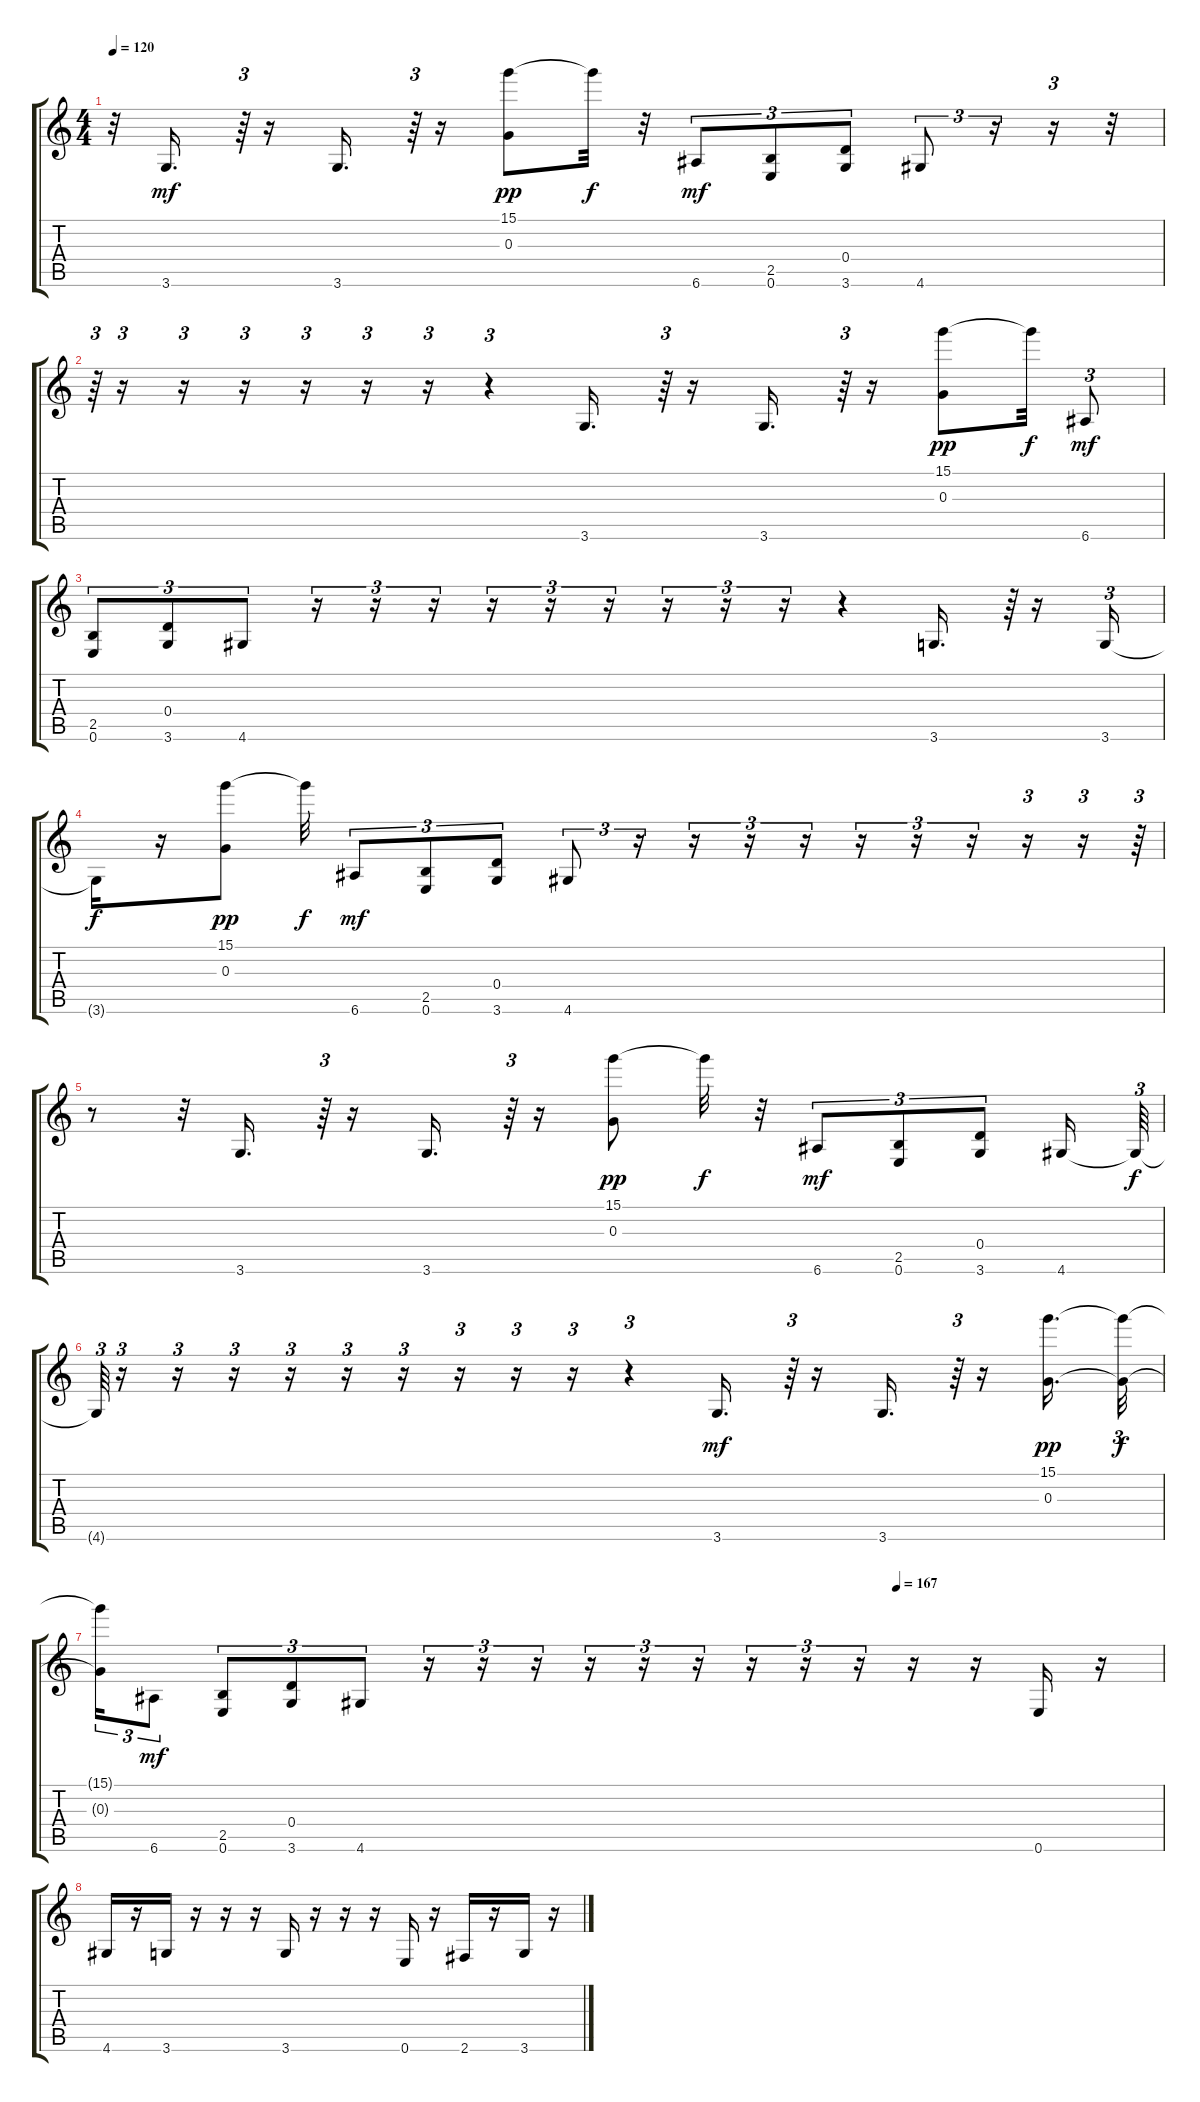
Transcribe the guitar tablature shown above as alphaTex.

\track "" {instrument distortionguitar}
\staff {score tabs}
\tuning (E4 B3 G3 D3 A2 E2) {hide}
\ts (4 4)
\tempo 120
\clef g2
\ks c
r.32{dy mf} 3.6.16{d} r.64{tu (3 2)} r.16 3.6.16{d} r.64{tu (3 2)} r.16 (15.1 0.3).8{dy pp} 15.1{t}.32{dy f} r.32 6.6.8{tu (3 2) dy mf} (2.5 0.6).8{tu (3 2)} (0.4 3.6).8{tu (3 2)} 4.6.8{tu (3 2)} r.16{tu (3 2)} r.16{tu (3 2)} r.32 |
r.64{tu (3 2)} r.16{tu (3 2)} r.16{tu (3 2)} r.16{tu (3 2)} r.16{tu (3 2)} r.16{tu (3 2)} r.16{tu (3 2)} r.4{tu (3 2)} 3.6.16{d} r.64{tu (3 2)} r.16 3.6.16{d} r.64{tu (3 2)} r.16 (15.1 0.3).8{dy pp} 15.1{t}.32{dy f} 6.6.8{tu (3 2) dy mf} |
(2.5 0.6).8{tu (3 2)} (0.4 3.6).8{tu (3 2)} 4.6.8{tu (3 2)} r.16{tu (3 2)} r.16{tu (3 2)} r.16{tu (3 2)} r.16{tu (3 2)} r.16{tu (3 2)} r.16{tu (3 2)} r.16{tu (3 2)} r.16{tu (3 2)} r.16{tu (3 2)} r.4{tu (3 2)} 3.6.16{d} r.64{tu (3 2)} r.16 3.6.16{tu (3 2)} |
3.6{t}.16{dy f} r.16 (15.1 0.3).8{dy pp} 15.1{t}.32{dy f} 6.6.8{tu (3 2) dy mf} (2.5 0.6).8{tu (3 2)} (0.4 3.6).8{tu (3 2)} 4.6.8{tu (3 2)} r.16{tu (3 2)} r.16{tu (3 2)} r.16{tu (3 2)} r.16{tu (3 2)} r.16{tu (3 2)} r.16{tu (3 2)} r.16{tu (3 2)} r.16{tu (3 2)} r.16{tu (3 2)} r.64{tu (3 2)} |
r.8 r.32 3.6.16{d} r.64{tu (3 2)} r.16 3.6.16{d} r.64{tu (3 2)} r.16 (15.1 0.3).8{dy pp} 15.1{t}.32{dy f} r.32 6.6.8{tu (3 2) dy mf} (2.5 0.6).8{tu (3 2)} (0.4 3.6).8{tu (3 2)} 4.6.16 4.6{t}.64{tu (3 2) dy f} |
4.6{t}.64{tu (3 2)} r.16{tu (3 2)} r.16{tu (3 2)} r.16{tu (3 2)} r.16{tu (3 2)} r.16{tu (3 2)} r.16{tu (3 2)} r.16{tu (3 2)} r.16{tu (3 2)} r.16{tu (3 2)} r.4{tu (3 2)} 3.6.16{d dy mf} r.64{tu (3 2)} r.16 3.6.16{d} r.64{tu (3 2)} r.16 (15.1 0.3).16{d dy pp} (15.1{t} 0.3{t}).32{tu (3 2) dy f} |
\tempo (167 0.75)
(15.1{t} 0.3{t}).16{tu (3 2)} 6.6.8{tu (3 2) dy mf} (2.5 0.6).8{tu (3 2)} (0.4 3.6).8{tu (3 2)} 4.6.8{tu (3 2)} r.16{tu (3 2)} r.16{tu (3 2)} r.16{tu (3 2)} r.16{tu (3 2)} r.16{tu (3 2)} r.16{tu (3 2)} r.16{tu (3 2)} r.16{tu (3 2)} r.16{tu (3 2)} r.16 r.16 0.6.16 r.16 |
4.6.16 r.16 3.6.16 r.16 r.16 r.16 3.6.16 r.16 r.16 r.16 0.6.16 r.16 2.6.16 r.16 3.6.16 r.16
